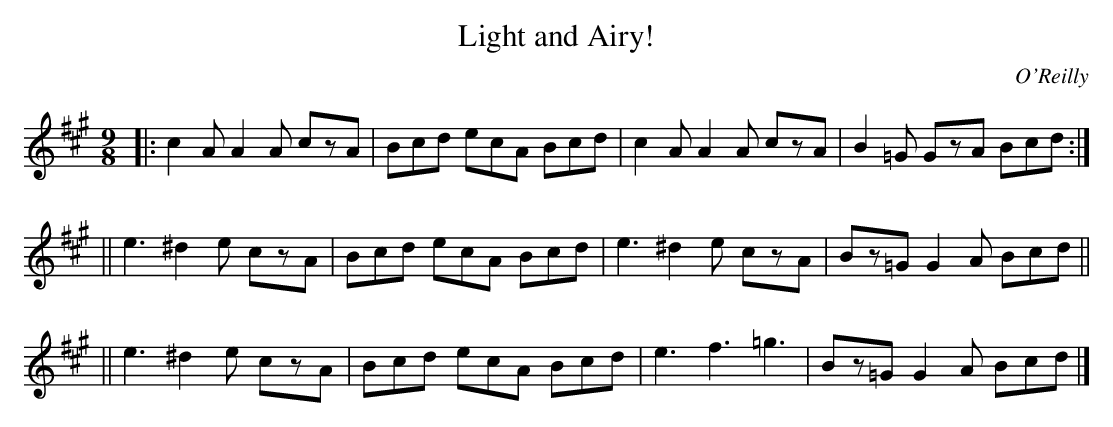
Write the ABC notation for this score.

X:1
T: Light and Airy!
O: O'Reilly
M: 9/8
L: 1/8
K: A
|:c2A  A2A czA | Bcd  ecA Bcd | c2A A2A czA | B2=G GzA Bcd :|
|| e3 ^d2e czA | Bcd  ecA Bcd | e3 ^d2e czA | Bz=G G2A Bcd ||
|| e3 ^d2e czA | Bcd  ecA Bcd | e3  f3 =g3  | Bz=G G2A Bcd |]
